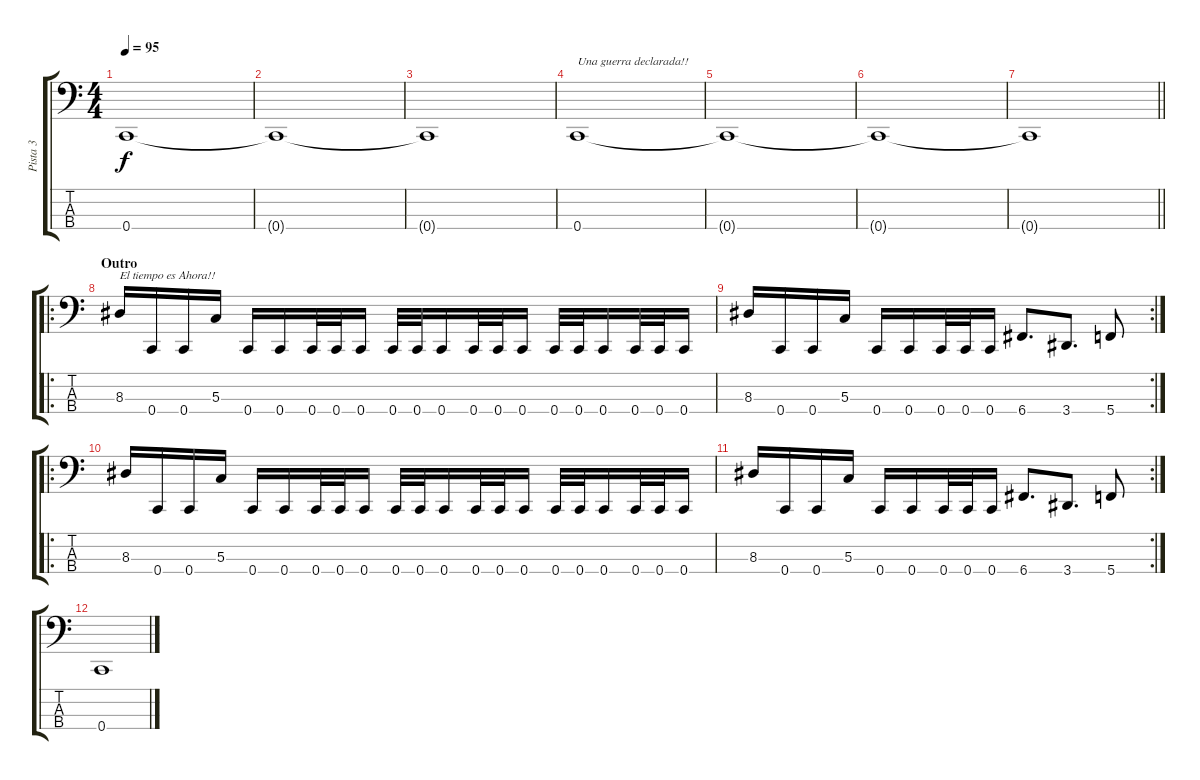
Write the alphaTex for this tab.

\track ("Pista 3" "Pista 3") {instrument electricbassfinger}
\staff {score tabs}
\tuning (F2 C2 G1 C1) {hide}
\ts (4 4)
\tempo 95
\clef f4
\ks c
0.4{t}.1{dy f} |
0.4{t}.1 |
0.4{t}.1 |
0.4.1{txt "Una guerra declarada!!"} |
0.4{t}.1 |
0.4{t}.1 |
\barLineRight lightlight
0.4{t}.1 |
\ro
\section ("" "Outro")
8.3.16{txt "El tiempo es Ahora!!"} 0.4.16 0.4.16 5.3.16 0.4.16 0.4.16 0.4.32 0.4.32 0.4.16 0.4.32 0.4.32 0.4.16 0.4.32 0.4.32 0.4.16 0.4.32 0.4.32 0.4.16 0.4.32 0.4.32 0.4.16 |
\rc 2
8.3.16 0.4.16 0.4.16 5.3.16 0.4.16 0.4.16 0.4.32 0.4.32 0.4.16 6.4.8{d} 3.4.8{d} 5.4.8 |
\ro
8.3.16 0.4.16 0.4.16 5.3.16 0.4.16 0.4.16 0.4.32 0.4.32 0.4.16 0.4.32 0.4.32 0.4.16 0.4.32 0.4.32 0.4.16 0.4.32 0.4.32 0.4.16 0.4.32 0.4.32 0.4.16 |
\rc 2
8.3.16 0.4.16 0.4.16 5.3.16 0.4.16 0.4.16 0.4.32 0.4.32 0.4.16 6.4.8{d} 3.4.8{d} 5.4.8 |
0.4.1
